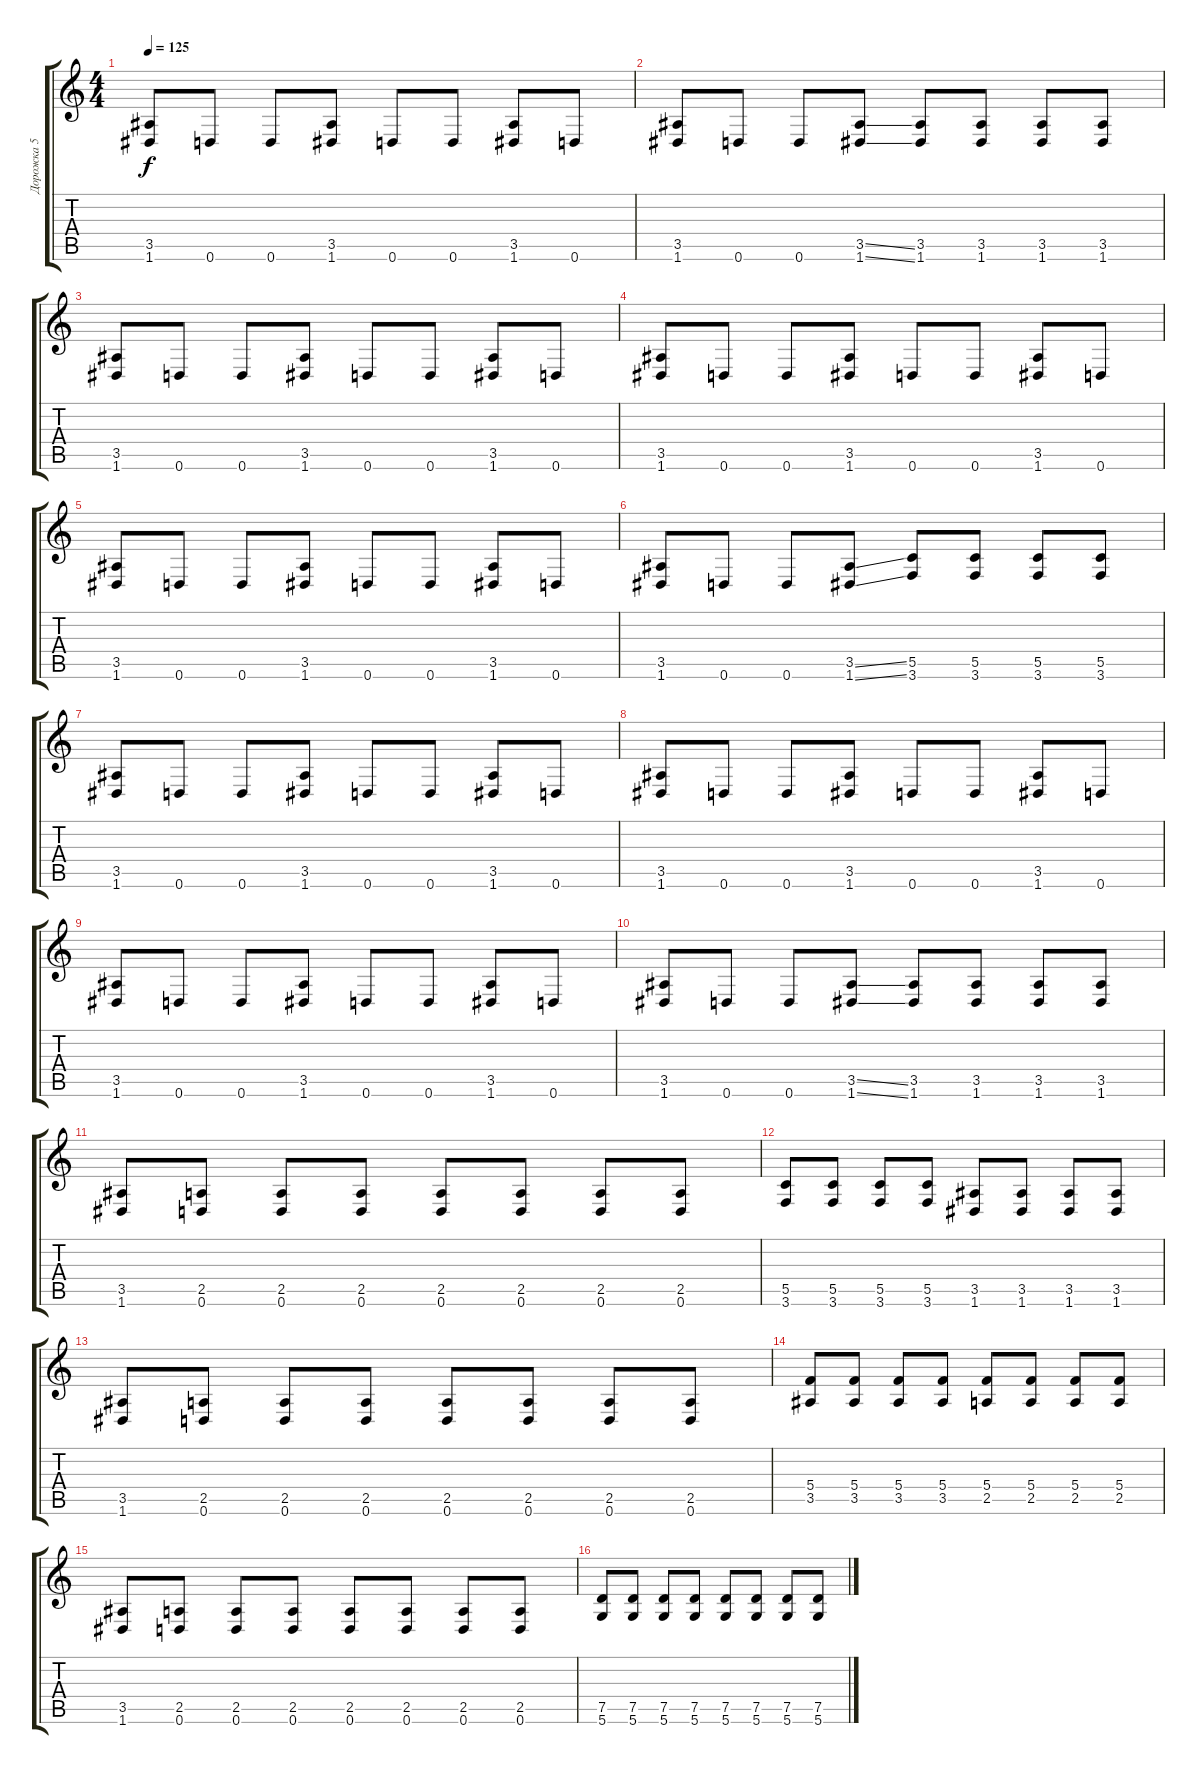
\track ("Дорожка 5" "Дорожка 5") {instrument distortionguitar}
\staff {score tabs}
\tuning (D4 A3 F3 C3 G2 D2) {hide}
\ts (4 4)
\tempo 125
\clef g2
\ks c
(3.5 1.6).8{dy f} 0.6.8 0.6.8 (3.5 1.6).8 0.6.8 0.6.8 (3.5 1.6).8 0.6.8 |
(3.5 1.6).8 0.6.8 0.6.8 (3.5{ss} 1.6{ss}).8 (3.5 1.6).8 (3.5 1.6).8 (3.5 1.6).8 (3.5 1.6).8 |
(3.5 1.6).8 0.6.8 0.6.8 (3.5 1.6).8 0.6.8 0.6.8 (3.5 1.6).8 0.6.8 |
(3.5 1.6).8 0.6.8 0.6.8 (3.5 1.6).8 0.6.8 0.6.8 (3.5 1.6).8 0.6.8 |
(3.5 1.6).8 0.6.8 0.6.8 (3.5 1.6).8 0.6.8 0.6.8 (3.5 1.6).8 0.6.8 |
(3.5 1.6).8 0.6.8 0.6.8 (3.5{ss} 1.6{ss}).8 (5.5 3.6).8 (5.5 3.6).8 (5.5 3.6).8 (5.5 3.6).8 |
(3.5 1.6).8 0.6.8 0.6.8 (3.5 1.6).8 0.6.8 0.6.8 (3.5 1.6).8 0.6.8 |
(3.5 1.6).8 0.6.8 0.6.8 (3.5 1.6).8 0.6.8 0.6.8 (3.5 1.6).8 0.6.8 |
(3.5 1.6).8 0.6.8 0.6.8 (3.5 1.6).8 0.6.8 0.6.8 (3.5 1.6).8 0.6.8 |
(3.5 1.6).8 0.6.8 0.6.8 (3.5{ss} 1.6{ss}).8 (3.5 1.6).8 (3.5 1.6).8 (3.5 1.6).8 (3.5 1.6).8 |
(3.5 1.6).8 (2.5 0.6).8 (2.5 0.6).8 (2.5 0.6).8 (2.5 0.6).8 (2.5 0.6).8 (2.5 0.6).8 (2.5 0.6).8 |
(5.5 3.6).8 (5.5 3.6).8 (5.5 3.6).8 (5.5 3.6).8 (3.5 1.6).8 (3.5 1.6).8 (3.5 1.6).8 (3.5 1.6).8 |
(3.5 1.6).8 (2.5 0.6).8 (2.5 0.6).8 (2.5 0.6).8 (2.5 0.6).8 (2.5 0.6).8 (2.5 0.6).8 (2.5 0.6).8 |
(5.4 3.5).8 (5.4 3.5).8 (5.4 3.5).8 (5.4 3.5).8 (5.4 2.5).8 (5.4 2.5).8 (5.4 2.5).8 (5.4 2.5).8 |
(3.5 1.6).8 (2.5 0.6).8 (2.5 0.6).8 (2.5 0.6).8 (2.5 0.6).8 (2.5 0.6).8 (2.5 0.6).8 (2.5 0.6).8 |
(7.5 5.6).8 (7.5 5.6).8 (7.5 5.6).8 (7.5 5.6).8 (7.5 5.6).8 (7.5 5.6).8 (7.5 5.6).8 (7.5 5.6).8
